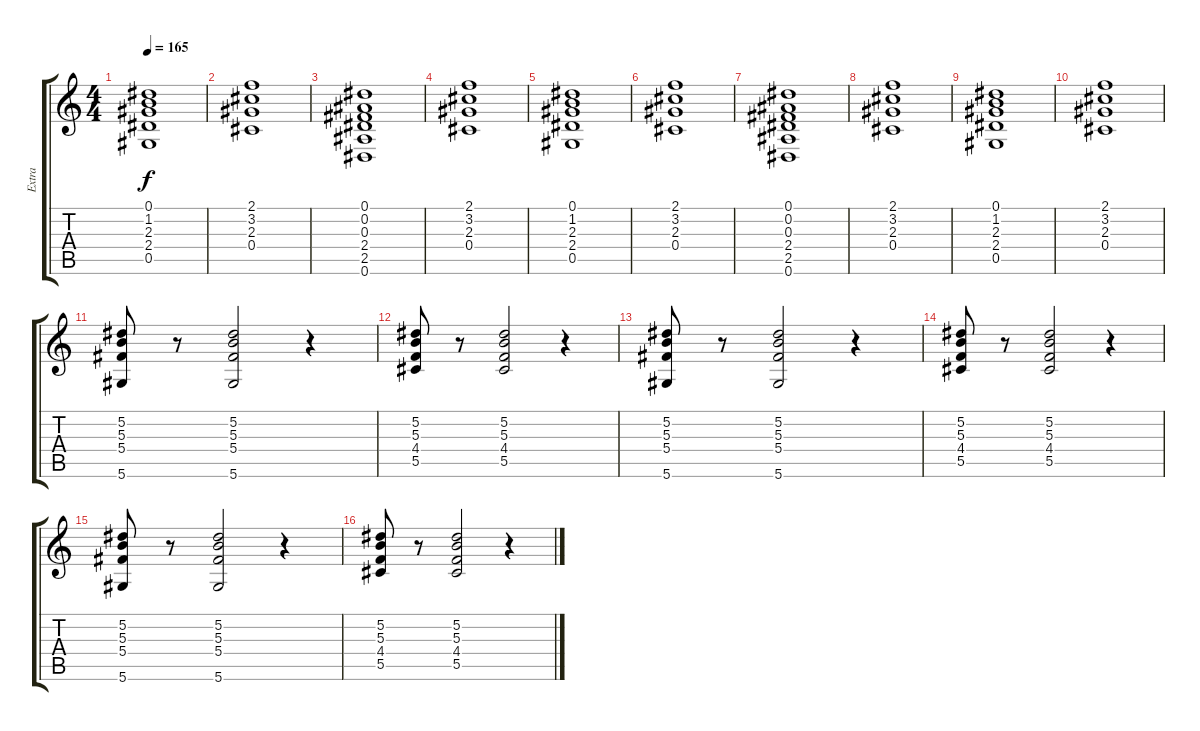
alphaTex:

\track ("Extra" "Extra") {instrument overdrivenguitar}
\staff {score tabs}
\tuning (Eb4 Bb3 Gb3 Db3 Ab2 Eb2) {hide}
\ts (4 4)
\tempo 165
\clef g2
\ks c
(0.1 1.2 2.3 2.4 0.5).1{dy f} |
(2.1 3.2 2.3 0.4).1 |
(0.1 0.2 0.3 2.4 2.5 0.6).1 |
(2.1 3.2 2.3 0.4).1 |
(0.1 1.2 2.3 2.4 0.5).1 |
(2.1 3.2 2.3 0.4).1 |
(0.1 0.2 0.3 2.4 2.5 0.6).1 |
(2.1 3.2 2.3 0.4).1 |
(0.1 1.2 2.3 2.4 0.5).1 |
(2.1 3.2 2.3 0.4).1 |
(5.2 5.3 5.4 5.6).8 r.8 (5.2 5.3 5.4 5.6).2 r.4 |
(5.2 5.3 4.4 5.5).8 r.8 (5.2 5.3 4.4 5.5).2 r.4 |
(5.2 5.3 5.4 5.6).8 r.8 (5.2 5.3 5.4 5.6).2 r.4 |
(5.2 5.3 4.4 5.5).8 r.8 (5.2 5.3 4.4 5.5).2 r.4 |
(5.2 5.3 5.4 5.6).8 r.8 (5.2 5.3 5.4 5.6).2 r.4 |
(5.2 5.3 4.4 5.5).8 r.8 (5.2 5.3 4.4 5.5).2 r.4
